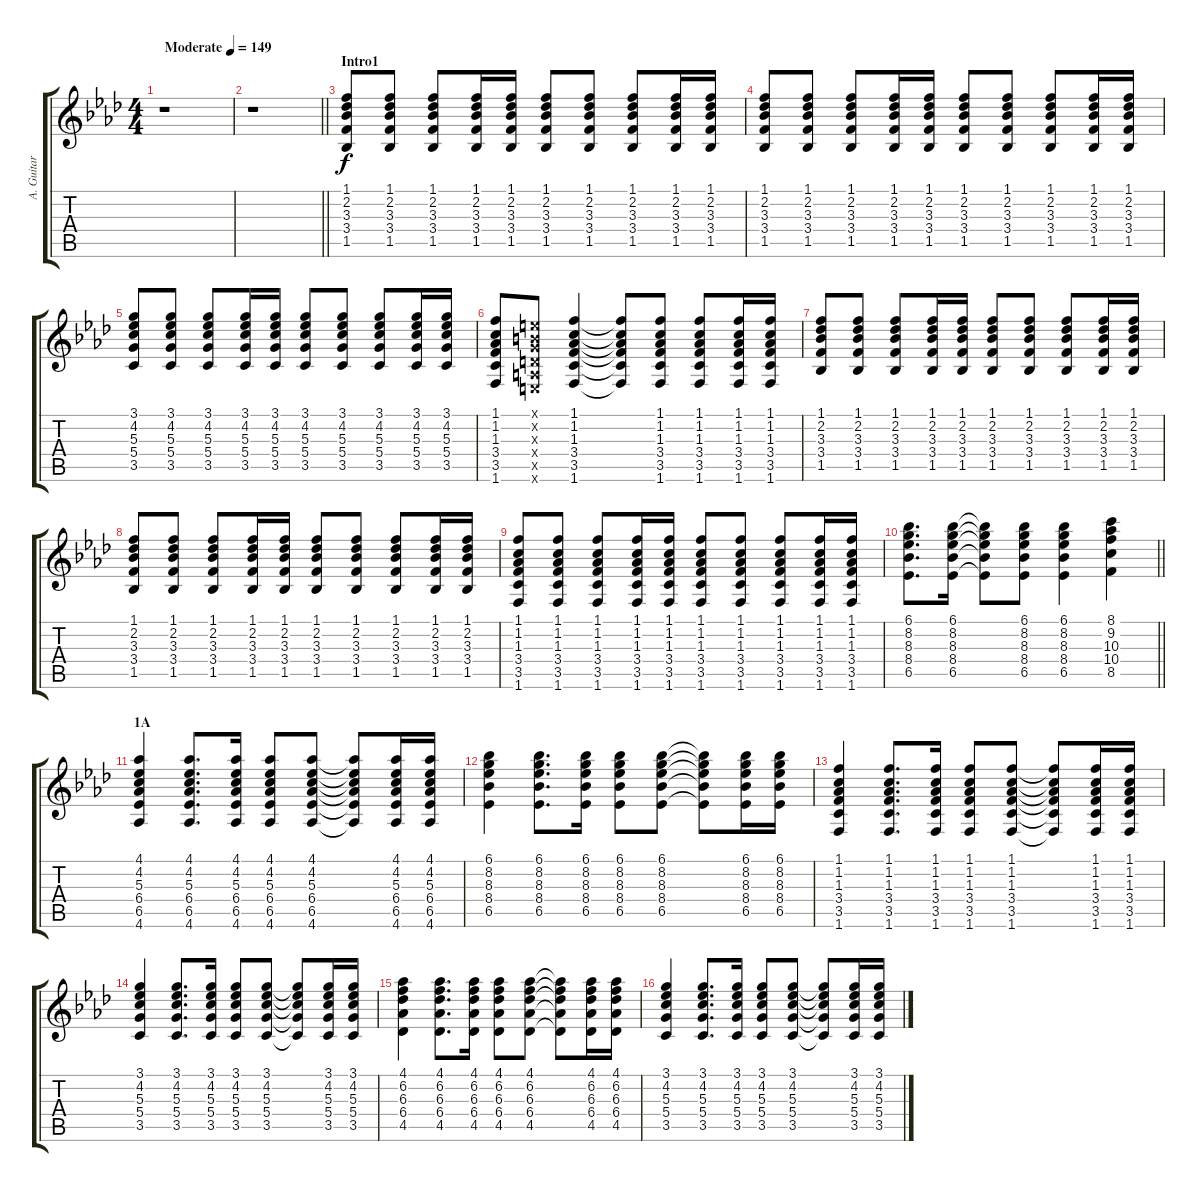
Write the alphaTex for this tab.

\track ("A. Guitar " "A. Guitar ") {instrument acousticguitarsteel}
\staff {score tabs}
\tuning (E4 B3 G3 D3 A2 E2) {hide}
\ts (4 4)
\tempo (149 "Moderate")
\clef g2
\ks ab
r.1{dy f instrument acousticguitarsteel} |
\barLineRight lightlight
r.1 |
\section ("" "Intro1")
(1.1 2.2 3.3 3.4 1.5).8 (1.1 2.2 3.3 3.4 1.5).8 (1.1 2.2 3.3 3.4 1.5).8 (1.1 2.2 3.3 3.4 1.5).16 (1.1 2.2 3.3 3.4 1.5).16 (1.1 2.2 3.3 3.4 1.5).8 (1.1 2.2 3.3 3.4 1.5).8 (1.1 2.2 3.3 3.4 1.5).8 (1.1 2.2 3.3 3.4 1.5).16 (1.1 2.2 3.3 3.4 1.5).16 |
(1.1 2.2 3.3 3.4 1.5).8 (1.1 2.2 3.3 3.4 1.5).8 (1.1 2.2 3.3 3.4 1.5).8 (1.1 2.2 3.3 3.4 1.5).16 (1.1 2.2 3.3 3.4 1.5).16 (1.1 2.2 3.3 3.4 1.5).8 (1.1 2.2 3.3 3.4 1.5).8 (1.1 2.2 3.3 3.4 1.5).8 (1.1 2.2 3.3 3.4 1.5).16 (1.1 2.2 3.3 3.4 1.5).16 |
(3.1 4.2 5.3 5.4 3.5).8 (3.1 4.2 5.3 5.4 3.5).8 (3.1 4.2 5.3 5.4 3.5).8 (3.1 4.2 5.3 5.4 3.5).16 (3.1 4.2 5.3 5.4 3.5).16 (3.1 4.2 5.3 5.4 3.5).8 (3.1 4.2 5.3 5.4 3.5).8 (3.1 4.2 5.3 5.4 3.5).8 (3.1 4.2 5.3 5.4 3.5).16 (3.1 4.2 5.3 5.4 3.5).16 |
(1.1 1.2 1.3 3.4 3.5 1.6).8 (0.1{x} 0.2{x} 0.3{x} 0.4{x} 0.5{x} 0.6{x}).8 (1.1 1.2 1.3 3.4 3.5 1.6).4 (1.1{t} 1.2{t} 1.3{t} 3.4{t} 3.5{t} 1.6{t}).8 (1.1 1.2 1.3 3.4 3.5 1.6).8 (1.1 1.2 1.3 3.4 3.5 1.6).8 (1.1 1.2 1.3 3.4 3.5 1.6).16 (1.1 1.2 1.3 3.4 3.5 1.6).16 |
(1.1 2.2 3.3 3.4 1.5).8 (1.1 2.2 3.3 3.4 1.5).8 (1.1 2.2 3.3 3.4 1.5).8 (1.1 2.2 3.3 3.4 1.5).16 (1.1 2.2 3.3 3.4 1.5).16 (1.1 2.2 3.3 3.4 1.5).8 (1.1 2.2 3.3 3.4 1.5).8 (1.1 2.2 3.3 3.4 1.5).8 (1.1 2.2 3.3 3.4 1.5).16 (1.1 2.2 3.3 3.4 1.5).16 |
(1.1 2.2 3.3 3.4 1.5).8 (1.1 2.2 3.3 3.4 1.5).8 (1.1 2.2 3.3 3.4 1.5).8 (1.1 2.2 3.3 3.4 1.5).16 (1.1 2.2 3.3 3.4 1.5).16 (1.1 2.2 3.3 3.4 1.5).8 (1.1 2.2 3.3 3.4 1.5).8 (1.1 2.2 3.3 3.4 1.5).8 (1.1 2.2 3.3 3.4 1.5).16 (1.1 2.2 3.3 3.4 1.5).16 |
(1.1 1.2 1.3 3.4 3.5 1.6).8 (1.1 1.2 1.3 3.4 3.5 1.6).8 (1.1 1.2 1.3 3.4 3.5 1.6).8 (1.1 1.2 1.3 3.4 3.5 1.6).16 (1.1 1.2 1.3 3.4 3.5 1.6).16 (1.1 1.2 1.3 3.4 3.5 1.6).8 (1.1 1.2 1.3 3.4 3.5 1.6).8 (1.1 1.2 1.3 3.4 3.5 1.6).8 (1.1 1.2 1.3 3.4 3.5 1.6).16 (1.1 1.2 1.3 3.4 3.5 1.6).16 |
\barLineRight lightlight
(6.1 8.2 8.3 8.4 6.5).8{d} (6.1 8.2 8.3 8.4 6.5).16 (6.1{t} 8.2{t} 8.3{t} 8.4{t} 6.5{t}).8 (6.1 8.2 8.3 8.4 6.5).8 (6.1 8.2 8.3 8.4 6.5).4 (8.1 9.2 10.3 10.4 8.5).4 |
\section ("" "1A")
(4.1 4.2 5.3 6.4 6.5 4.6).4 (4.1 4.2 5.3 6.4 6.5 4.6).8{d} (4.1 4.2 5.3 6.4 6.5 4.6).16 (4.1 4.2 5.3 6.4 6.5 4.6).8 (4.1 4.2 5.3 6.4 6.5 4.6).8 (4.1{t} 4.2{t} 5.3{t} 6.4{t} 6.5{t} 4.6{t}).8 (4.1 4.2 5.3 6.4 6.5 4.6).16 (4.1 4.2 5.3 6.4 6.5 4.6).16 |
(6.1 8.2 8.3 8.4 6.5).4 (6.1 8.2 8.3 8.4 6.5).8{d} (6.1 8.2 8.3 8.4 6.5).16 (6.1 8.2 8.3 8.4 6.5).8 (6.1 8.2 8.3 8.4 6.5).8 (6.1{t} 8.2{t} 8.3{t} 8.4{t} 6.5{t}).8 (6.1 8.2 8.3 8.4 6.5).16 (6.1 8.2 8.3 8.4 6.5).16 |
(1.1 1.2 1.3 3.4 3.5 1.6).4 (1.1 1.2 1.3 3.4 3.5 1.6).8{d} (1.1 1.2 1.3 3.4 3.5 1.6).16 (1.1 1.2 1.3 3.4 3.5 1.6).8 (1.1 1.2 1.3 3.4 3.5 1.6).8 (1.1{t} 1.2{t} 1.3{t} 3.4{t} 3.5{t} 1.6{t}).8 (1.1 1.2 1.3 3.4 3.5 1.6).16 (1.1 1.2 1.3 3.4 3.5 1.6).16 |
(3.1 4.2 5.3 5.4 3.5).4 (3.1 4.2 5.3 5.4 3.5).8{d} (3.1 4.2 5.3 5.4 3.5).16 (3.1 4.2 5.3 5.4 3.5).8 (3.1 4.2 5.3 5.4 3.5).8 (3.1{t} 4.2{t} 5.3{t} 5.4{t} 3.5{t}).8 (3.1 4.2 5.3 5.4 3.5).16 (3.1 4.2 5.3 5.4 3.5).16 |
(4.1 6.2 6.3 6.4 4.5).4 (4.1 6.2 6.3 6.4 4.5).8{d} (4.1 6.2 6.3 6.4 4.5).16 (4.1 6.2 6.3 6.4 4.5).8 (4.1 6.2 6.3 6.4 4.5).8 (4.1{t} 6.2{t} 6.3{t} 6.4{t} 4.5{t}).8 (4.1 6.2 6.3 6.4 4.5).16 (4.1 6.2 6.3 6.4 4.5).16 |
(3.1 4.2 5.3 5.4 3.5).4 (3.1 4.2 5.3 5.4 3.5).8{d} (3.1 4.2 5.3 5.4 3.5).16 (3.1 4.2 5.3 5.4 3.5).8 (3.1 4.2 5.3 5.4 3.5).8 (3.1{t} 4.2{t} 5.3{t} 5.4{t} 3.5{t}).8 (3.1 4.2 5.3 5.4 3.5).16 (3.1 4.2 5.3 5.4 3.5).16
